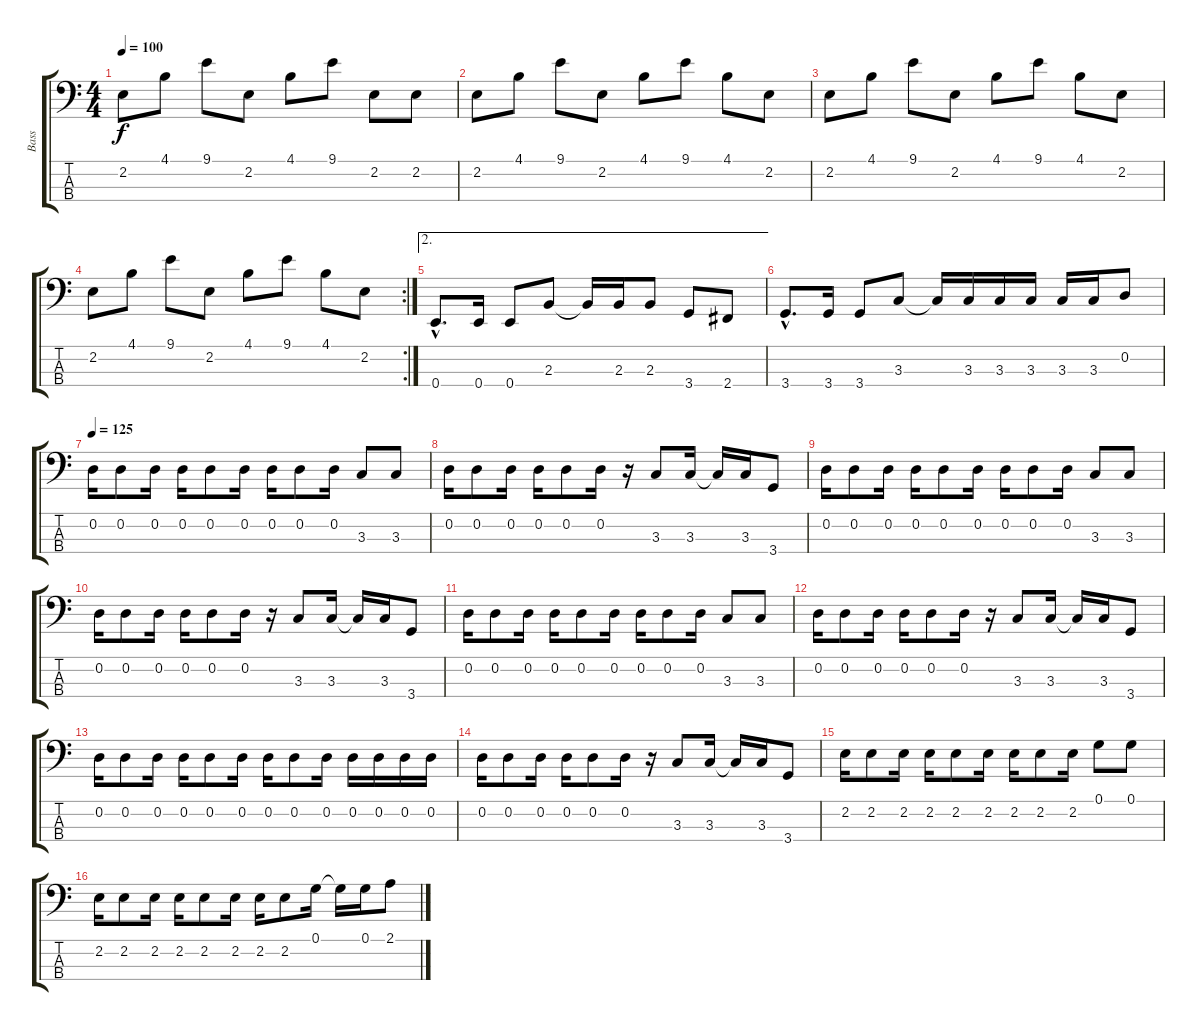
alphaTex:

\track ("Bass" "Bass") {instrument electricbassfinger}
\staff {score tabs}
\tuning (G2 D2 A1 E1) {hide}
\ts (4 4)
\tempo 100
\clef f4
\ks c
2.2.8{dy f} 4.1.8 9.1.8 2.2.8 4.1.8 9.1.8 2.2.8 2.2.8 |
2.2.8 4.1.8 9.1.8 2.2.8 4.1.8 9.1.8 4.1.8 2.2.8 |
2.2.8 4.1.8 9.1.8 2.2.8 4.1.8 9.1.8 4.1.8 2.2.8 |
\rc 2
2.2.8 4.1.8 9.1.8 2.2.8 4.1.8 9.1.8 4.1.8 2.2.8 |
\ae 2
0.4{hac}.8{d} 0.4.16 0.4.8 2.3.8 2.3{t}.16 2.3.16 2.3.8 3.4.8 2.4.8 |
3.4{hac}.8{d} 3.4.16 3.4.8 3.3.8 3.3{t}.16 3.3.16 3.3.16 3.3.16 3.3.16 3.3.16 0.2.8 |
\tempo 125
0.2.16 0.2.8 0.2.16 0.2.16 0.2.8 0.2.16 0.2.16 0.2.8 0.2.16 3.3.8 3.3.8 |
0.2.16 0.2.8 0.2.16 0.2.16 0.2.8 0.2.16 r.16 3.3.8 3.3.16 3.3{t}.16 3.3.16 3.4.8 |
0.2.16 0.2.8 0.2.16 0.2.16 0.2.8 0.2.16 0.2.16 0.2.8 0.2.16 3.3.8 3.3.8 |
0.2.16 0.2.8 0.2.16 0.2.16 0.2.8 0.2.16 r.16 3.3.8 3.3.16 3.3{t}.16 3.3.16 3.4.8 |
0.2.16 0.2.8 0.2.16 0.2.16 0.2.8 0.2.16 0.2.16 0.2.8 0.2.16 3.3.8 3.3.8 |
0.2.16 0.2.8 0.2.16 0.2.16 0.2.8 0.2.16 r.16 3.3.8 3.3.16 3.3{t}.16 3.3.16 3.4.8 |
0.2.16 0.2.8 0.2.16 0.2.16 0.2.8 0.2.16 0.2.16 0.2.8 0.2.16 0.2.16 0.2.16 0.2.16 0.2.16 |
0.2.16 0.2.8 0.2.16 0.2.16 0.2.8 0.2.16 r.16 3.3.8 3.3.16 3.3{t}.16 3.3.16 3.4.8 |
2.2.16 2.2.8 2.2.16 2.2.16 2.2.8 2.2.16 2.2.16 2.2.8 2.2.16 0.1.8 0.1.8 |
2.2.16 2.2.8 2.2.16 2.2.16 2.2.8 2.2.16 2.2.16 2.2.8 0.1.16 0.1{t}.16 0.1.16 2.1.8
